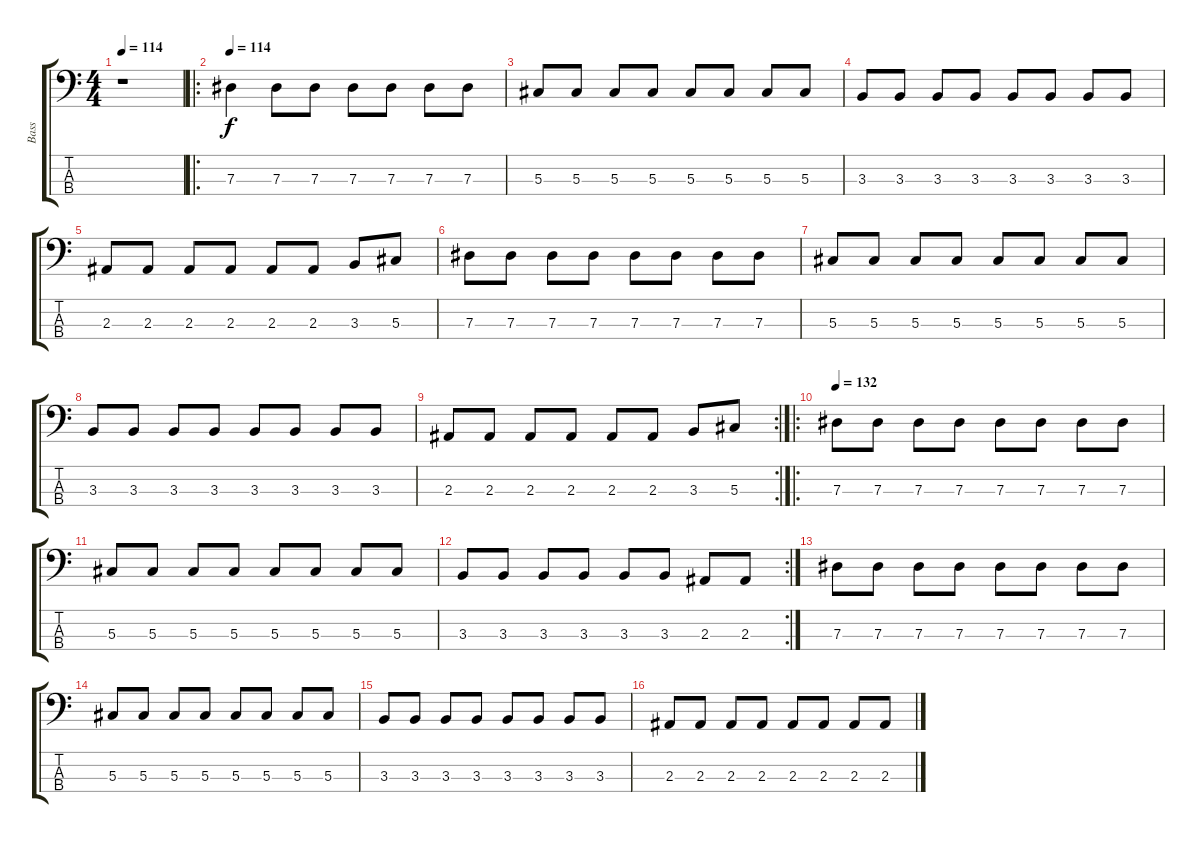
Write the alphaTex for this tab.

\track ("Bass" "Bass") {instrument electricbassfinger}
\staff {score tabs}
\tuning (Gb2 Db2 Ab1 Eb1) {hide}
\ts (4 4)
\tempo 114
\clef f4
\ks c
r.1{dy f} |
\ro
\tempo 114
7.3.4 7.3.8 7.3.8 7.3.8 7.3.8 7.3.8 7.3.8 |
5.3.8 5.3.8 5.3.8 5.3.8 5.3.8 5.3.8 5.3.8 5.3.8 |
3.3.8 3.3.8 3.3.8 3.3.8 3.3.8 3.3.8 3.3.8 3.3.8 |
2.3.8 2.3.8 2.3.8 2.3.8 2.3.8 2.3.8 3.3.8 5.3.8 |
7.3.8 7.3.8 7.3.8 7.3.8 7.3.8 7.3.8 7.3.8 7.3.8 |
5.3.8 5.3.8 5.3.8 5.3.8 5.3.8 5.3.8 5.3.8 5.3.8 |
3.3.8 3.3.8 3.3.8 3.3.8 3.3.8 3.3.8 3.3.8 3.3.8 |
\rc 2
2.3.8 2.3.8 2.3.8 2.3.8 2.3.8 2.3.8 3.3.8 5.3.8 |
\ro
\tempo 132
7.3.8 7.3.8 7.3.8 7.3.8 7.3.8 7.3.8 7.3.8 7.3.8 |
5.3.8 5.3.8 5.3.8 5.3.8 5.3.8 5.3.8 5.3.8 5.3.8 |
\rc 2
3.3.8 3.3.8 3.3.8 3.3.8 3.3.8 3.3.8 2.3.8 2.3.8 |
7.3.8 7.3.8 7.3.8 7.3.8 7.3.8 7.3.8 7.3.8 7.3.8 |
5.3.8 5.3.8 5.3.8 5.3.8 5.3.8 5.3.8 5.3.8 5.3.8 |
3.3.8 3.3.8 3.3.8 3.3.8 3.3.8 3.3.8 3.3.8 3.3.8 |
2.3.8 2.3.8 2.3.8 2.3.8 2.3.8 2.3.8 2.3.8 2.3.8
